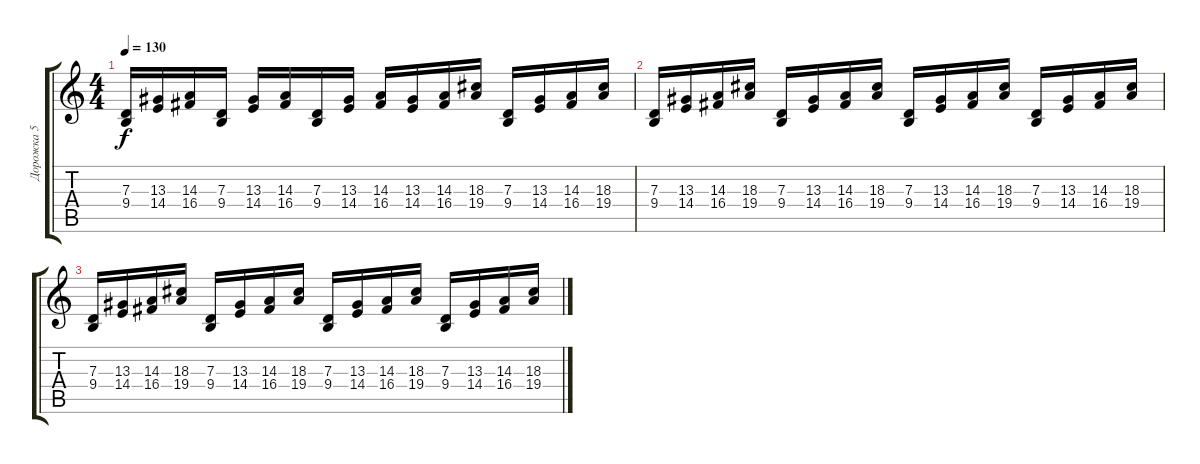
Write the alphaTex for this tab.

\track ("Дорожка 5" "Дорожка 5") {instrument lead2sawtooth}
\staff {score tabs}
\tuning (E4 B3 G3 D3 A2 D2) {hide}
\ts (4 4)
\tempo 130
\clef g2
\ks c
(7.3 9.4).16{dy f} (13.3 14.4).16 (14.3 16.4).16 (7.3 9.4).16 (13.3 14.4).16 (14.3 16.4).16 (7.3 9.4).16 (13.3 14.4).16 (14.3 16.4).16 (13.3 14.4).16 (14.3 16.4).16 (18.3 19.4).16 (7.3 9.4).16 (13.3 14.4).16 (14.3 16.4).16 (18.3 19.4).16 |
(7.3 9.4).16 (13.3 14.4).16 (14.3 16.4).16 (18.3 19.4).16 (7.3 9.4).16 (13.3 14.4).16 (14.3 16.4).16 (18.3 19.4).16 (7.3 9.4).16 (13.3 14.4).16 (14.3 16.4).16 (18.3 19.4).16 (7.3 9.4).16 (13.3 14.4).16 (14.3 16.4).16 (18.3 19.4).16 |
(7.3 9.4).16 (13.3 14.4).16 (14.3 16.4).16 (18.3 19.4).16 (7.3 9.4).16 (13.3 14.4).16 (14.3 16.4).16 (18.3 19.4).16 (7.3 9.4).16 (13.3 14.4).16 (14.3 16.4).16 (18.3 19.4).16 (7.3 9.4).16 (13.3 14.4).16 (14.3 16.4).16 (18.3 19.4).16
